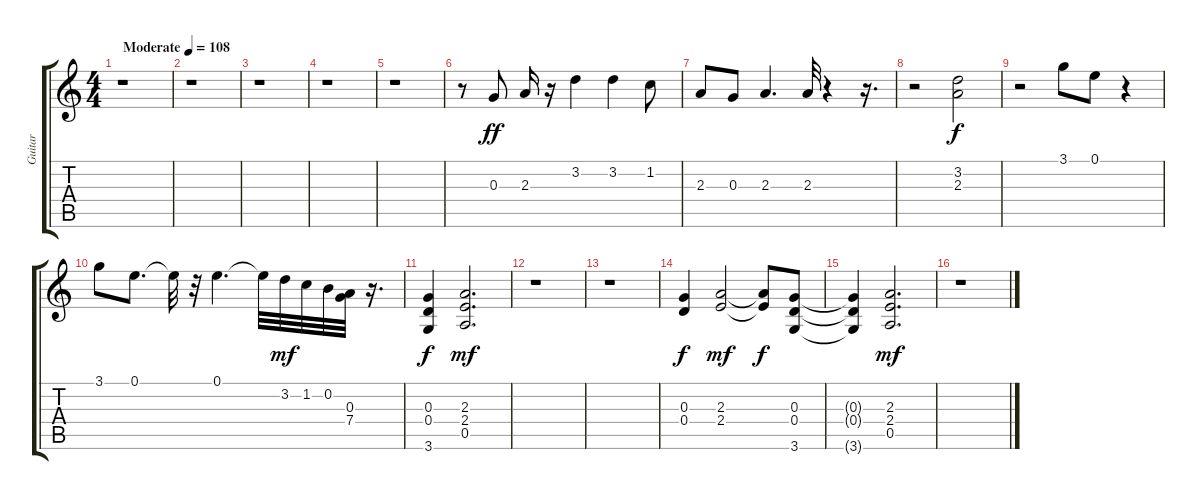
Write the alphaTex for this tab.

\track ("Guitar" "Guitar") {instrument distortionguitar}
\staff {score tabs}
\tuning (E4 B3 G3 D3 A2 E2) {hide}
\ts (4 4)
\tempo (108 "Moderate")
\clef g2
\ks c
r.1{dy ff instrument distortionguitar} |
r.1 |
r.1 |
r.1 |
r.1 |
r.8 0.3.8 2.3.16 r.16 3.2.4 3.2.4 1.2.8 |
2.3.8 0.3.8 2.3.4{d} 2.3.32 r.4 r.16{d} |
r.2 (3.2 2.3).2{dy f} |
r.2 3.1.8 0.1.8 r.4 |
3.1.8 0.1.8{d} 0.1{t}.32 r.32 0.1.4{d} 0.1{t}.32 3.2.32{dy mf} 1.2.32 0.2.32 (0.3 7.4).32 r.16{d} |
(0.3 0.4 3.6).4{dy f} (2.3 2.4 0.5).2{d dy mf} |
r.1 |
r.1 |
(0.3 0.4).4{dy f} (2.3 2.4).2{dy mf} (2.3{t} 2.4{t}).8{dy f} (0.3 0.4 3.6).8 |
(0.3{t} 0.4{t} 3.6{t}).4 (2.3 2.4 0.5).2{d dy mf} |
r.1
